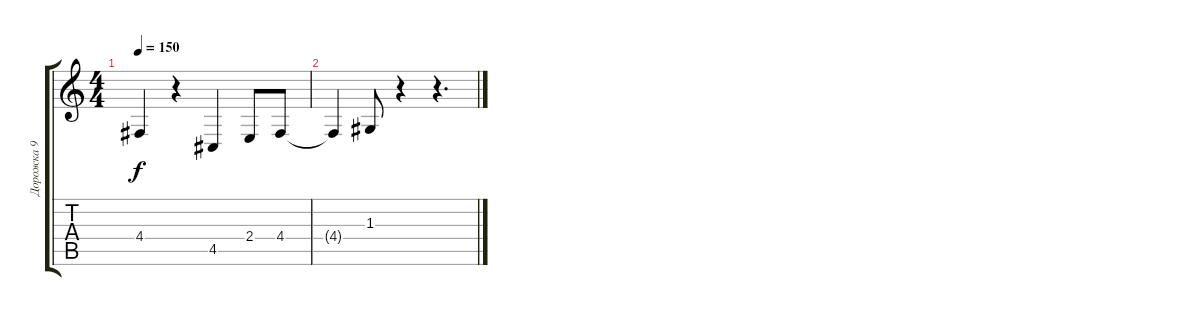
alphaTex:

\track ("Дорожка 9" "Дорожка 9") {instrument altosax}
\staff {score tabs}
\tuning (E4 B3 G3 D3 A2 E2) {hide}
\ts (4 4)
\tempo 150
\clef g2
\ks c
4.4{t}.4{dy f} r.4 4.5.4{volume 2} 2.4.8 4.4.8 |
4.4{t}.4{volume 1} 1.3.8 r.4 r.4{d}
